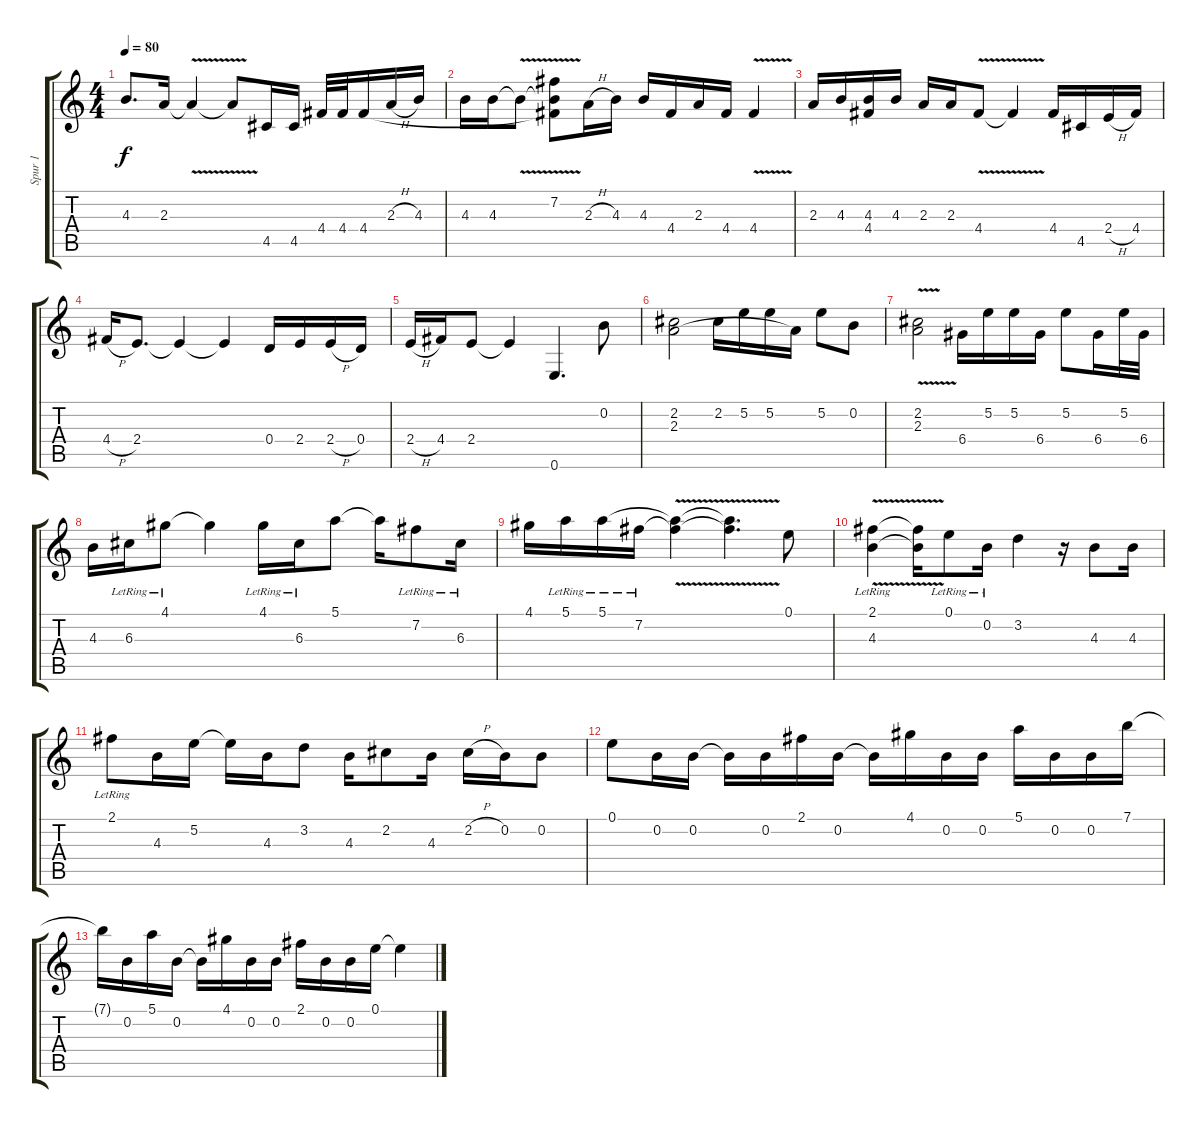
\track ("Spur 1" "Spur 1") {instrument distortionguitar}
\staff {score tabs}
\tuning (E4 B3 G3 D3 A2 E2) {hide}
\ts (4 4)
\tempo 80
\clef g2
\ks c
4.3{t}.8{d dy f} 2.3.16 2.3{v t}.4 2.3{v t}.8 4.5.16 4.5.16 4.4.32 4.4.32 4.4.16 2.3{h}.16 4.3.16 |
4.3.16 4.3.16 4.3{v t}.8 (7.2{v t} 4.3{v t} 4.4{v t}).8 2.3{h}.16 4.3.16 4.3.16 4.4.16 2.3.16 4.4.16 4.4{v}.4 |
2.3.16 4.3.16 (4.3 4.4).16 4.3.16 2.3.16 2.3.16 4.4{v}.8 4.4{v t}.4 4.4.16 4.5.16 2.4{h}.16 4.4.16 |
4.4{h}.16 2.4.8{d} 2.4{t}.4 2.4{t}.4 0.4.16 2.4.16 2.4{h}.16 0.4.16 |
2.4{h}.16 4.4.16 2.4.8 2.4{t}.4 0.6.4{d} 0.2.8 |
(2.2 2.3).2 2.2.16 5.2.16 5.2.16 2.3{t}.16 5.2.8 0.2.8 |
(2.2{v} 2.3{v}).2 6.4.16 5.2.16 5.2.16 6.4.16 5.2.8 6.4.16 5.2.32 6.4.32 |
4.3.16 6.3{lr}.16 4.1{lr}.8 4.1{t}.4 4.1{lr}.16 6.3{lr}.16 5.1.8 5.1{t}.16 7.2{lr}.8 6.3{lr}.16 |
4.1.16 5.1{lr}.16 5.1{lr}.16 7.2{lr}.16 (5.1{v t} 7.2{v t}).4 (5.1{v t} 7.2{v t}).4{d} 0.1.8 |
(2.1{v lr} 4.3{v lr}).4 (2.1{v t} 4.3{v t}).16 0.1{lr}.8 0.2{lr}.16 3.2.4 r.16 4.3.8 4.3.16 |
2.1{lr}.8 4.3.16 5.2.16 5.2{t}.16 4.3.16 3.2.8 4.3.16 2.2.8 4.3.16 2.2{h}.16 0.2.16 0.2.8 |
0.1.8 0.2.16 0.2.16 0.2{t}.16 0.2.16 2.1.16 0.2.16 0.2{t}.16 4.1.16 0.2.16 0.2.16 5.1.16 0.2.16 0.2.16 7.1.16 |
7.1{t}.16 0.2.16 5.1.16 0.2.16 0.2{t}.16 4.1.16 0.2.16 0.2.16 2.1.16 0.2.16 0.2.16 0.1.16 0.1{t}.4
